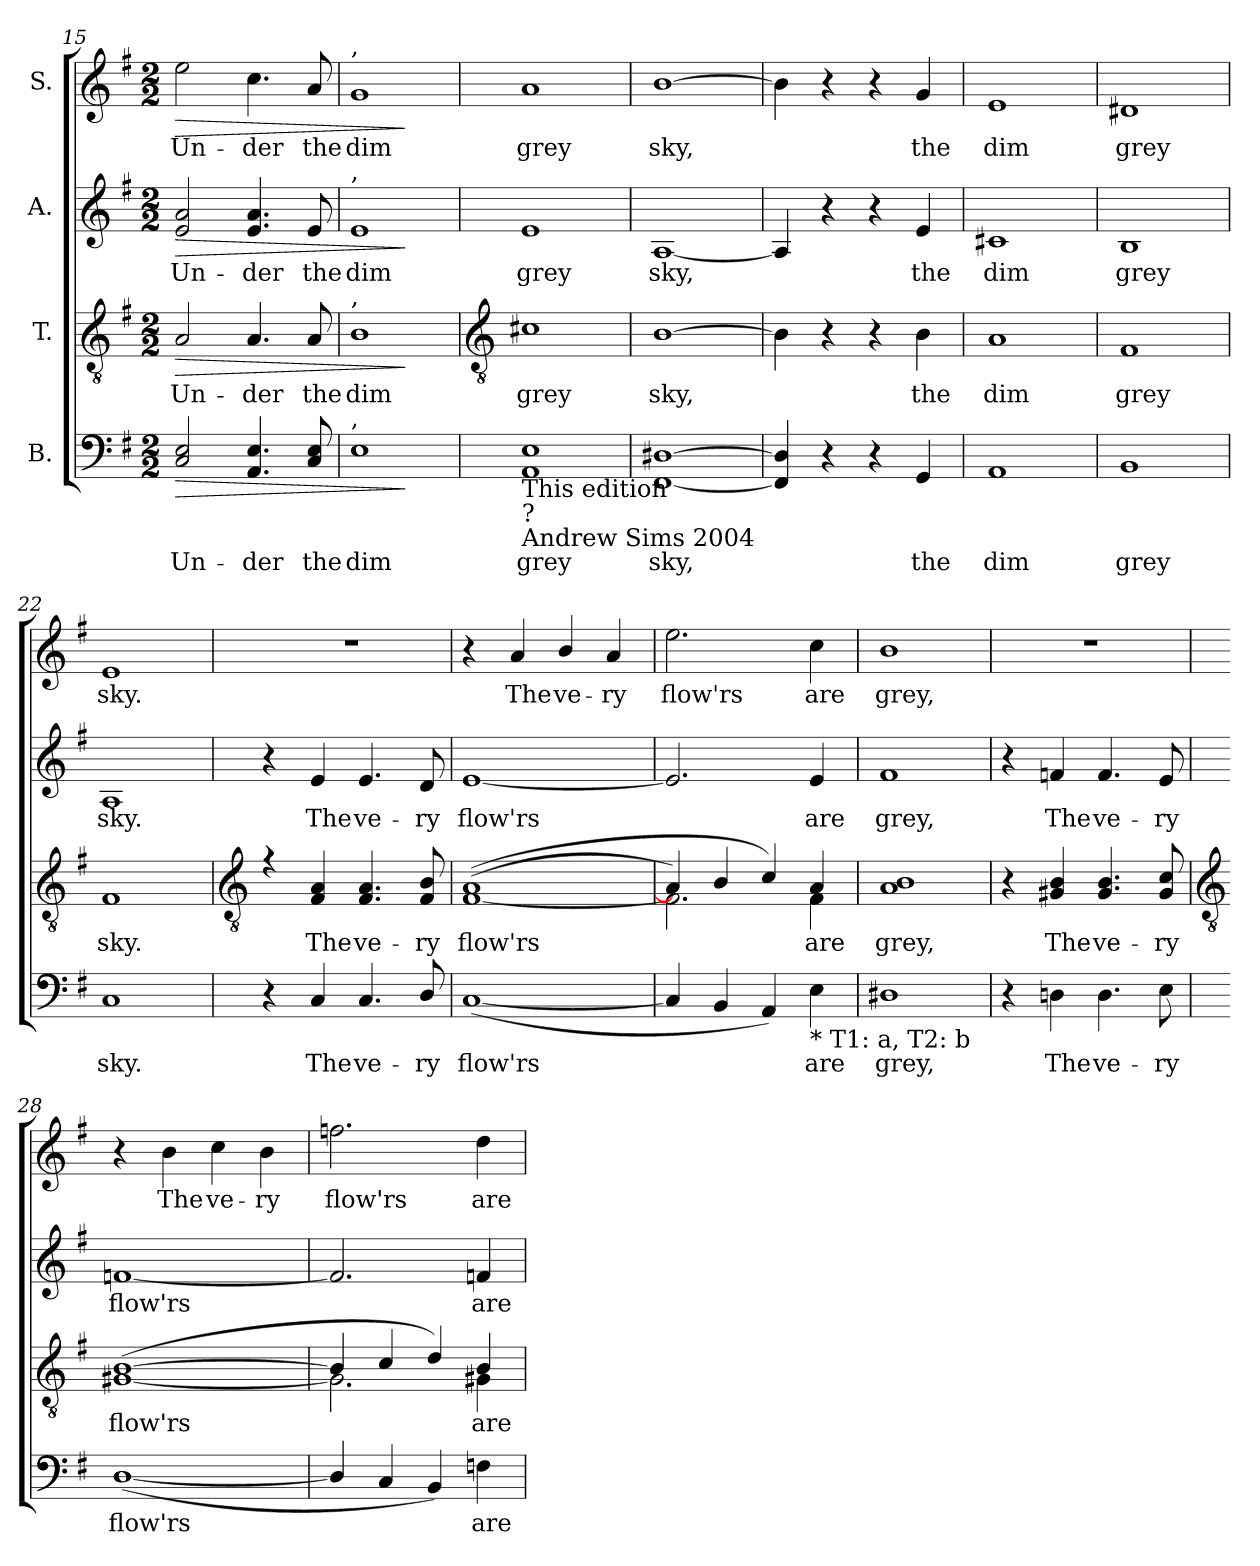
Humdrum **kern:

**kern	**text	**dynam	**kern	**text	**dynam	**kern	**text	**dynam	**kern	**text	**dynam
*part4	*part4	*part4	*part3	*part3	*part3	*part2	*part2	*part2	*part1	*part1	*part1
*staff4	*staff4	*staff4	*staff3	*staff3	*staff3	*staff2	*staff2	*staff2	*staff1	*staff1	*staff1
*I"B.	*	*	*I"T.	*	*	*I"A.	*	*	*I"S.	*	*
*clefF4	*	*	*clefGv2	*	*	*clefG2	*	*	*clefG2	*	*
*k[f#]	*	*	*k[f#]	*	*	*k[f#]	*	*	*k[f#]	*	*
*G:	*	*	*G:	*	*	*G:	*	*	*G:	*	*
*M2/2	*	*	*M2/2	*	*	*M2/2	*	*	*M2/2	*	*
=15	=15	=15	=15	=15	=15	=15	=15	=15	=15	=15	=15
!	!LO:LY:b	!LO:HP:b	!	!LO:LY:b	!LO:HP:b	!	!LO:LY:b	!LO:HP:b	!	!LO:LY:b	!LO:HP:b
2C/ 2E/	Un-	>	2A	Un-	>	2e 2a	Un-	>	2ee	Un-	>
!	!LO:LY:b	!	!	!LO:LY:b	!	!	!LO:LY:b	!	!	!LO:LY:b	!
4.AA/ 4.E/	-der	.	4.A	-der	.	4.e 4.a	-der	.	4.cc	-der	.
!	!LO:LY:b	!	!	!LO:LY:b	!	!	!LO:LY:b	!	!	!LO:LY:b	!
8C/ 8E/	the	.	8A	the	.	8e	the	.	8a	the	.
=16	=16	=16	=16	=16	=16	=16	=16	=16	=16	=16	=16
!	!	!	!	!	!	!	!	!	!LO:TX:a:t=,	!	!
!	!	!	!	!	!	!LO:TX:a:t=,	!	!	!	!	!
!	!	!	!LO:TX:a:t=,	!	!	!	!	!	!	!	!
!LO:TX:a:t=,	!	!	!	!	!	!	!	!	!	!	!
!	!LO:LY:b	!	!	!LO:LY:b	!	!	!LO:LY:b	!	!	!LO:LY:b	!
1E	dim	.	1B	dim	.	1e	dim	.	1g	dim	.
.	.	]	.	.	]	.	.	]	.	.	]
!!LO:LB:g=z
=17	=17	=17	=17	=17	=17	=17	=17	=17	=17	=17	=17
*	*	*	*clefGv2	*	*	*	*	*	*	*	*
!LO:TX:b:t=This edition	!	!	!	!	!	!	!	!	!	!	!
!LO:TX:b:t=?	!	!	!	!	!	!	!	!	!	!	!
!LO:TX:b:t=Andrew Sims 2004	!	!	!	!	!	!	!	!	!	!	!
!	!LO:LY:b	!	!	!LO:LY:b	!	!	!LO:LY:b	!	!	!LO:LY:b	!
1AA 1E	grey	.	1c#X	grey	.	1e	grey	.	1a	grey	.
=18	=18	=18	=18	=18	=18	=18	=18	=18	=18	=18	=18
!	!LO:LY:b	!	!	!LO:LY:b	!	!	!LO:LY:b	!	!	!LO:LY:b	!
[1FF# [1D#X	sky,	.	[1B	sky,	.	[1A	sky,	.	[1b	sky,	.
=19	=19	=19	=19	=19	=19	=19	=19	=19	=19	=19	=19
4FF#] 4D#]	.	.	4B]	.	.	4A]	.	.	4b]	.	.
4r	.	.	4r	.	.	4r	.	.	4r	.	.
4r	.	.	4r	.	.	4r	.	.	4r	.	.
!	!LO:LY:b	!	!	!LO:LY:b	!	!	!LO:LY:b	!	!	!LO:LY:b	!
4GG	the	.	4B	the	.	4e	the	.	4g	the	.
=20	=20	=20	=20	=20	=20	=20	=20	=20	=20	=20	=20
!	!LO:LY:b	!	!	!LO:LY:b	!	!	!LO:LY:b	!	!	!LO:LY:b	!
1AA	dim	.	1A	dim	.	1c#X	dim	.	1e	dim	.
=21	=21	=21	=21	=21	=21	=21	=21	=21	=21	=21	=21
!	!LO:LY:b	!	!	!LO:LY:b	!	!	!LO:LY:b	!	!	!LO:LY:b	!
1BB	grey	.	1F#	grey	.	1B	grey	.	1d#X	grey	.
=22	=22	=22	=22	=22	=22	=22	=22	=22	=22	=22	=22
!	!LO:LY:b	!	!	!LO:LY:b	!	!	!LO:LY:b	!	!	!LO:LY:b	!
1C	sky.	.	1F#	sky.	.	1A	sky.	.	1e	sky.	.
!!LO:LB:g=z
=23	=23	=23	=23	=23	=23	=23	=23	=23	=23	=23	=23
*	*	*	*clefGv2	*	*	*	*	*	*	*	*
*	*	*	*^	*	*	*	*	*	*	*	*
4r	.	.	4r	1ryy	.	.	4r	.	.	1r	.	.
!	!LO:LY:b	!	!	!	!LO:LY:b	!	!	!LO:LY:b	!	!	!	!
4C	The	.	4F#/ 4A/	.	The	.	4e	The	.	.	.	.
!	!LO:LY:b	!	!	!	!LO:LY:b	!	!	!LO:LY:b	!	!	!	!
4.C	ve-	.	4.F#/ 4.A/	.	ve-	.	4.e	ve-	.	.	.	.
!	!LO:LY:b	!	!	!	!LO:LY:b	!	!	!LO:LY:b	!	!	!	!
8D/	-ry	.	8F#/ 8B/	.	-ry	.	8d	-ry	.	.	.	.
=24	=24	=24	=24	=24	=24	=24	=24	=24	=24	=24	=24	=24
!	!LO:LY:b	!	!	!	!LO:LY:b	!	!	!LO:LY:b	!	!	!	!
(<[1C	flow'rs	.	(>(>1A/	[1F#\	flow'rs	.	[1e	flow'rs	.	4r	.	.
!	!	!	!	!	!	!	!	!	!	!	!LO:LY:b	!
.	.	.	.	.	.	.	.	.	.	4a	The	.
!	!	!	!	!	!	!	!	!	!	!	!LO:LY:b	!
.	.	.	.	.	.	.	.	.	.	4b/	ve-	.
!	!	!	!	!	!	!	!	!	!	!	!LO:LY:b	!
.	.	.	.	.	.	.	.	.	.	4a	-ry	.
=25	=25	=25	=25	=25	=25	=25	=25	=25	=25	=25	=25	=25
!	!	!	!	!	!	!	!	!	!	!	!LO:LY:b	!
4C]	.	.	4A/])	2.F#\]	.	.	2.e]	.	.	2.ee	flow'rs	.
4BB	.	.	4B/	.	.	.	.	.	.	.	.	.
4AA)	.	.	4c/)	.	.	.	.	.	.	.	.	.
!LO:TX:b:t=* T1&colon; a, T2&colon; b	!	!	!	!	!	!	!	!	!	!	!	!
!	!LO:LY:b	!	!	!	!LO:LY:b	!	!	!LO:LY:b	!	!	!LO:LY:b	!
4E	are	.	4A/	4F#\	are	.	4e	are	.	4cc	are	.
=26	=26	=26	=26	=26	=26	=26	=26	=26	=26	=26	=26	=26
!	!	!	!LO:TX:a:t=*	!	!	!	!	!	!	!	!	!
!	!LO:LY:b	!	!	!	!LO:LY:b	!	!	!LO:LY:b	!	!	!LO:LY:b	!
*	*	*	*v	*v	*	*	*	*	*	*	*	*
1D#X	grey,	.	1A/ 1B/	grey,	.	1f#	grey,	.	1b	grey,	.
=27	=27	=27	=27	=27	=27	=27	=27	=27	=27	=27	=27
4r	.	.	4r	.	.	4r	.	.	1r	.	.
!	!LO:LY:b	!	!	!LO:LY:b	!	!	!LO:LY:b	!	!	!	!
4Dn	The	.	4G#X/ 4B/	The	.	4fn	The	.	.	.	.
!	!LO:LY:b	!	!	!LO:LY:b	!	!	!LO:LY:b	!	!	!	!
4.D	ve-	.	4.G#/ 4.B/	ve-	.	4.f	ve-	.	.	.	.
!	!LO:LY:b	!	!	!LO:LY:b	!	!	!LO:LY:b	!	!	!	!
8E	-ry	.	8G#/ 8c/	-ry	.	8e	-ry	.	.	.	.
!!LO:LB:g=z
=28	=28	=28	=28	=28	=28	=28	=28	=28	=28	=28	=28
*	*	*	*clefGv2	*	*	*	*	*	*	*	*
!	!LO:LY:b	!	!	!LO:LY:b	!	!	!LO:LY:b	!	!	!	!
*	*	*	*^	*	*	*	*	*	*	*	*
(<[1D/	flow'rs	.	(>[1B/	[1G#X\	flow'rs	.	[1fn	flow'rs	.	4r	.	.
!	!	!	!	!	!	!	!	!	!	!	!LO:LY:b	!
.	.	.	.	.	.	.	.	.	.	4b	The	.
!	!	!	!	!	!	!	!	!	!	!	!LO:LY:b	!
.	.	.	.	.	.	.	.	.	.	4cc	ve-	.
!	!	!	!	!	!	!	!	!	!	!	!LO:LY:b	!
.	.	.	.	.	.	.	.	.	.	4b	-ry	.
=29	=29	=29	=29	=29	=29	=29	=29	=29	=29	=29	=29	=29
!	!	!	!	!	!	!	!	!	!	!	!LO:LY:b	!
4D/]	.	.	4B/]	2.G#\]	.	.	2.f]	.	.	2.ffn	flow'rs	.
4C	.	.	4c/	.	.	.	.	.	.	.	.	.
4BB)	.	.	4d/)	.	.	.	.	.	.	.	.	.
!	!LO:LY:b	!	!	!	!LO:LY:b	!	!	!LO:LY:b	!	!	!LO:LY:b	!
4Fn	are	.	4B/	4G#\	are	.	4f	are	.	4dd	are	.
*	*	*	*v	*v	*	*	*	*	*	*	*	*
=	=	=	=	=	=	=	=	=	=	=	=
*-	*-	*-	*-	*-	*-	*-	*-	*-	*-	*-	*-
